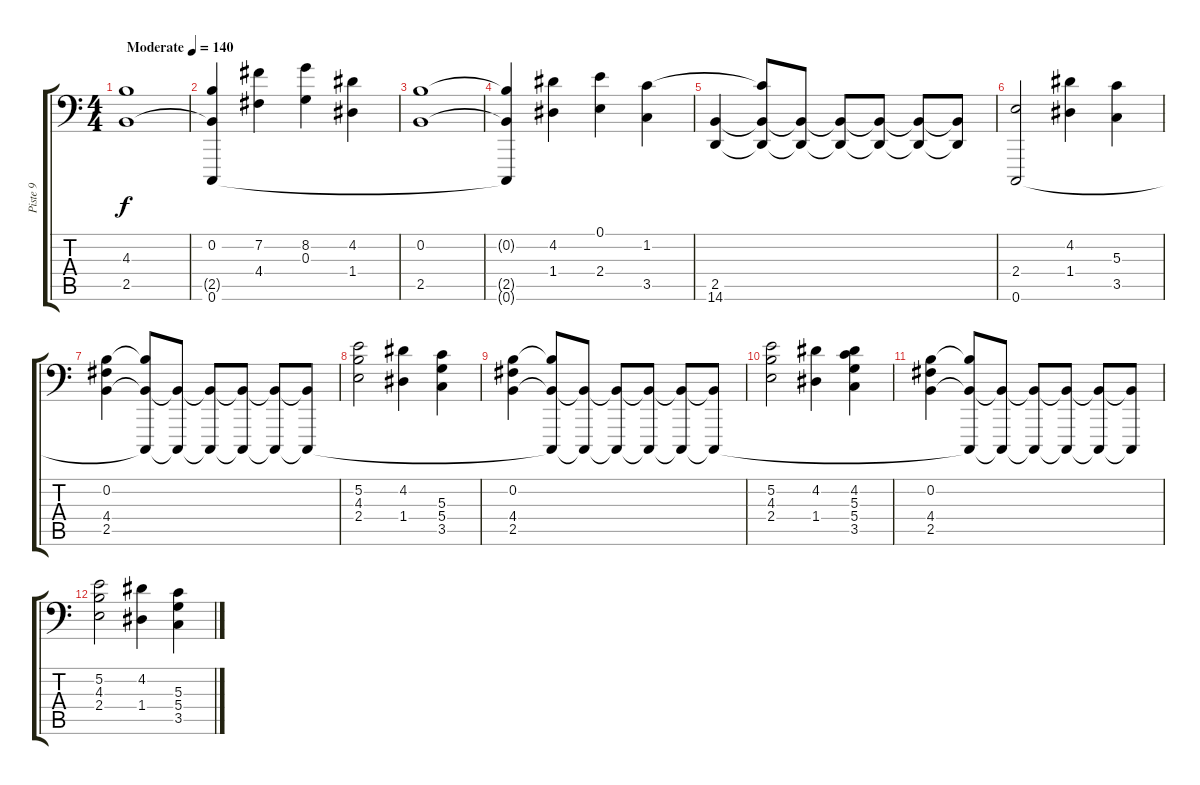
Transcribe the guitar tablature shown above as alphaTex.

\track ("Piste 9" "Piste 9") {instrument trumpet}
\staff {score tabs}
\tuning (E4 B3 G3 D3 A2 C1) {hide}
\ts (4 4)
\tempo (140 "Moderate")
\clef f4
\ks c
(4.3 2.5).1{dy f instrument trumpet} |
(0.2 2.5{t} 0.6).4 (7.2 4.4).4 (8.2 0.3).4 (4.2 1.4).4 |
(0.2 2.5).1 |
(0.2{t} 2.5{t} 0.6{t}).4 (4.2 1.4).4 (0.1 2.4).4 (1.2 3.5).4 |
(2.5 14.6).4 (1.2{t} 2.5{t} 14.6{t}).8 (2.5{t} 14.6{t}).8 (2.5{t} 14.6{t}).8 (2.5{t} 14.6{t}).8 (2.5{t} 14.6{t}).8 (2.5{t} 14.6{t}).8 |
(2.4 0.6).2 (4.2 1.4).4 (5.3 3.5).4 |
(0.2 4.4 2.5).4 (0.2{t} 2.5{t} 0.6{t}).8 (2.5{t} 0.6{t}).8 (2.5{t} 0.6{t}).8 (2.5{t} 0.6{t}).8 (2.5{t} 0.6{t}).8 (2.5{t} 0.6{t}).8 |
(5.2 4.3 2.4).2 (4.2 1.4).4 (5.3 5.4 3.5).4 |
(0.2 4.4 2.5).4 (0.2{t} 2.5{t} 0.6{t}).8 (2.5{t} 0.6{t}).8 (2.5{t} 0.6{t}).8 (2.5{t} 0.6{t}).8 (2.5{t} 0.6{t}).8 (2.5{t} 0.6{t}).8 |
(5.2 4.3 2.4).2 (4.2 1.4).4 (4.2 5.3 5.4 3.5).4 |
(0.2 4.4 2.5).4 (0.2{t} 2.5{t} 0.6{t}).8 (2.5{t} 0.6{t}).8 (2.5{t} 0.6{t}).8 (2.5{t} 0.6{t}).8 (2.5{t} 0.6{t}).8 (2.5{t} 0.6{t}).8 |
(5.2 4.3 2.4).2 (4.2 1.4).4 (5.3 5.4 3.5).4
